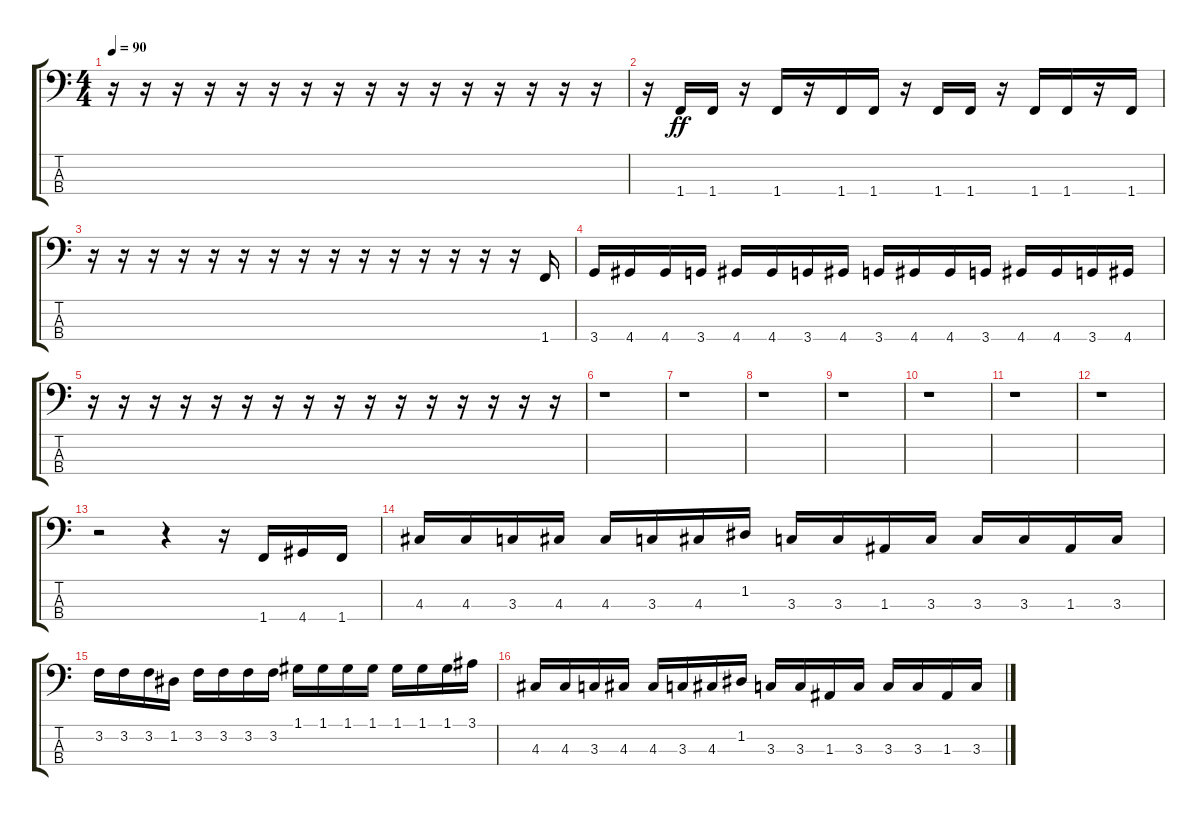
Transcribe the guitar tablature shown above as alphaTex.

\track "" {instrument synthbass2}
\staff {score tabs}
\tuning (G2 D2 A1 E1) {hide}
\ts (4 4)
\tempo 90
\clef f4
\ks c
r.16{dy ff} r.16 r.16 r.16 r.16 r.16 r.16 r.16 r.16 r.16 r.16 r.16 r.16 r.16 r.16 r.16 |
r.16 1.4.16 1.4.16 r.16 1.4.16 r.16 1.4.16 1.4.16 r.16 1.4.16 1.4.16 r.16 1.4.16 1.4.16 r.16 1.4.16 |
r.16 r.16 r.16 r.16 r.16 r.16 r.16 r.16 r.16 r.16 r.16 r.16 r.16 r.16 r.16 1.4.16 |
3.4.16 4.4.16 4.4.16 3.4.16 4.4.16 4.4.16 3.4.16 4.4.16 3.4.16 4.4.16 4.4.16 3.4.16 4.4.16 4.4.16 3.4.16 4.4.16 |
r.16 r.16 r.16 r.16 r.16 r.16 r.16 r.16 r.16 r.16 r.16 r.16 r.16 r.16 r.16 r.16 |
r.1 |
r.1 |
r.1 |
r.1 |
r.1 |
r.1 |
r.1 |
r.2 r.4 r.16 1.4.16 4.4.16 1.4.16 |
4.3.16 4.3.16 3.3.16 4.3.16 4.3.16 3.3.16 4.3.16 1.2.16 3.3.16 3.3.16 1.3.16 3.3.16 3.3.16 3.3.16 1.3.16 3.3.16 |
3.2.16 3.2.16 3.2.16 1.2.16 3.2.16 3.2.16 3.2.16 3.2.16 1.1.16 1.1.16 1.1.16 1.1.16 1.1.16 1.1.16 1.1.16 3.1.16 |
4.3.16 4.3.16 3.3.16 4.3.16 4.3.16 3.3.16 4.3.16 1.2.16 3.3.16 3.3.16 1.3.16 3.3.16 3.3.16 3.3.16 1.3.16 3.3.16
